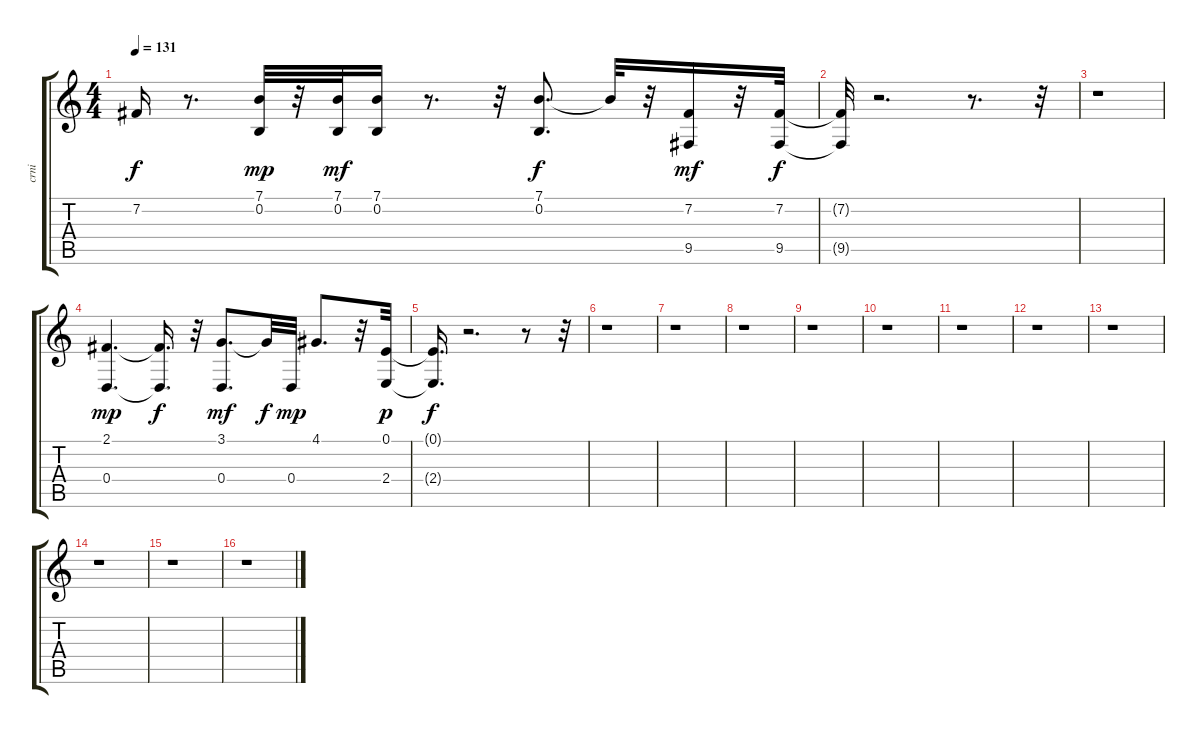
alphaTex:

\track ("crni" "crni") {instrument frenchhorn}
\staff {score tabs}
\tuning (E4 B3 G3 D3 A2 E2) {hide}
\ts (4 4)
\tempo 131
\clef g2
\ks c
7.2.16{dy f} r.8{d} (7.1 0.2).32{dy mp} r.32 (7.1 0.2).32{dy mf} (7.1 0.2).16 r.8{d} r.32 (7.1 0.2).8{d dy f} 7.1{t}.32 r.32 (7.2 9.5).16{dy mf} r.32 (7.2 9.5).32{dy f} |
(7.2{t} 9.5{t}).32 r.2{d} r.8{d} r.32 |
r.1 |
(2.1 0.4).4{d dy mp} (2.1{t} 0.4{t}).16{d dy f} r.32 (3.1 0.4).8{d dy mf} 3.1{t}.32{dy f} 0.4.32{dy mp} 4.1.8{d} r.32 (0.1 2.4).32{dy p} |
(0.1{t} 2.4{t}).16{d dy f} r.2{d} r.8 r.32 |
r.1 |
r.1 |
r.1 |
r.1 |
r.1 |
r.1 |
r.1 |
r.1 |
r.1 |
r.1 |
r.1
